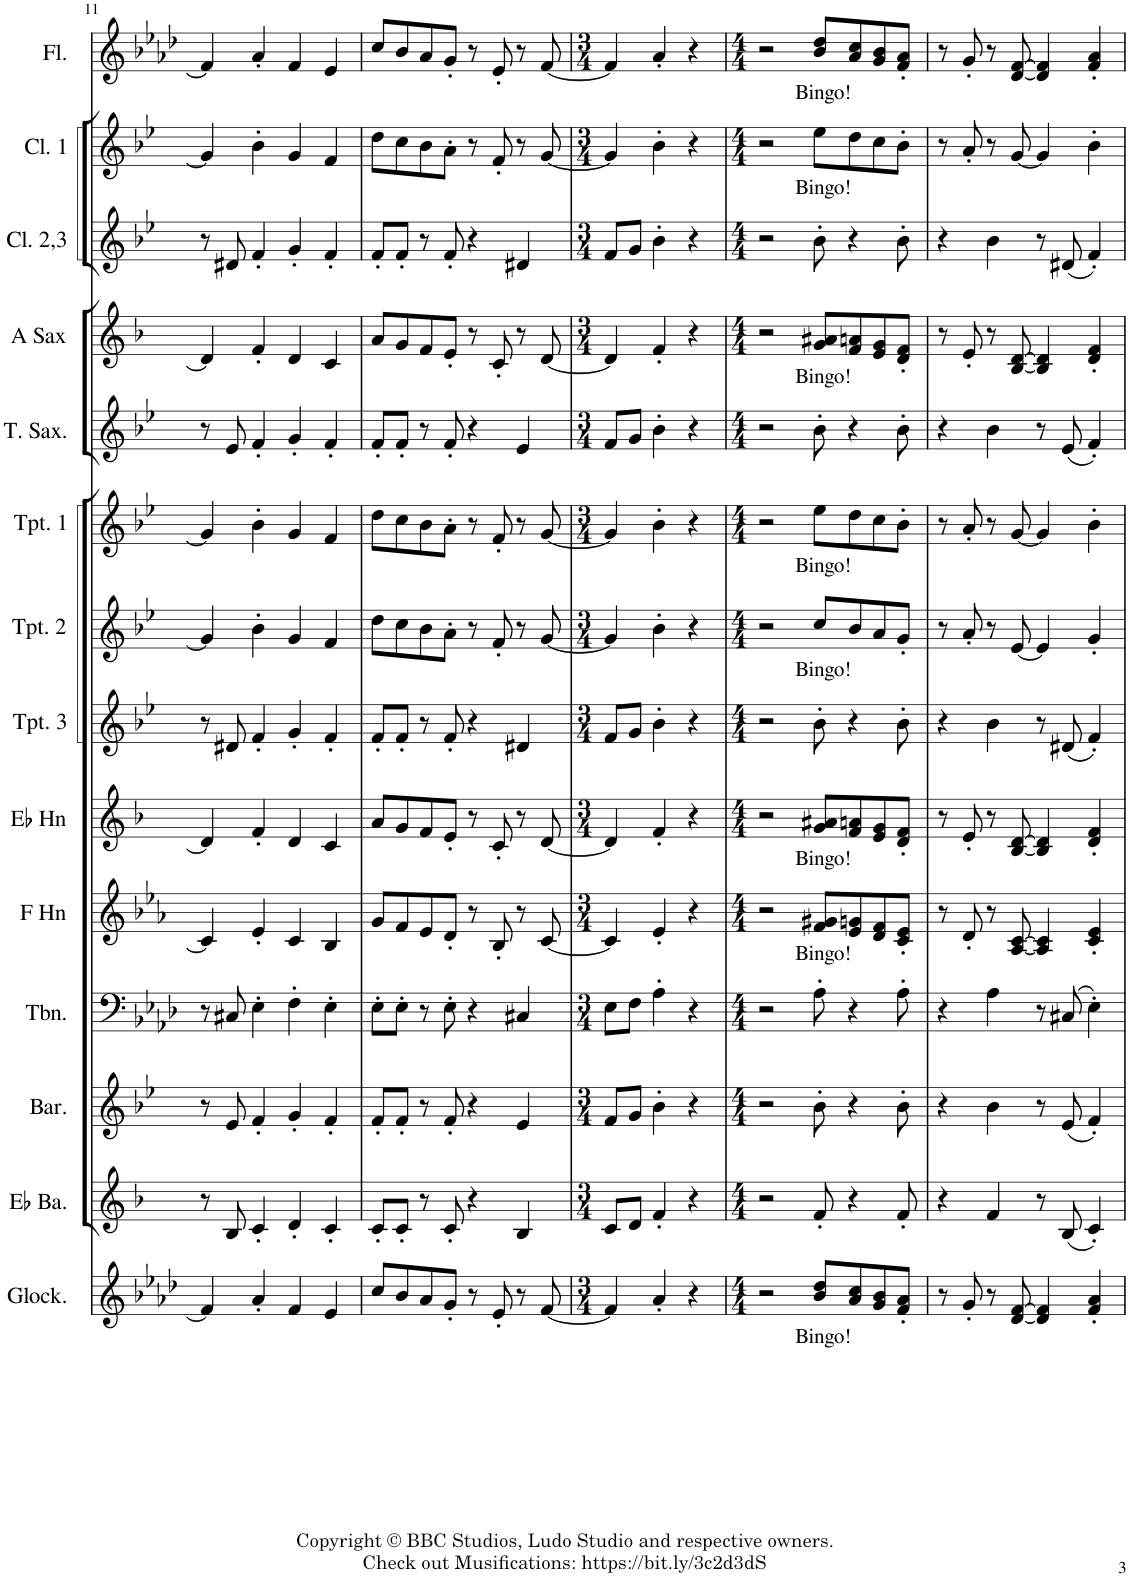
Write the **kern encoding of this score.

**kern	**text	**kern	**kern	**kern	**kern	**text	**kern	**text	**kern	**kern	**text	**kern	**text	**kern	**kern	**text	**kern	**kern	**text	**kern	**text
*part14	*part14	*part13	*part12	*part11	*part10	*part10	*part9	*part9	*part8	*part7	*part7	*part6	*part6	*part5	*part4	*part4	*part3	*part2	*part2	*part1	*part1
*staff14	*staff14	*staff13	*staff12	*staff11	*staff10	*staff10	*staff9	*staff9	*staff8	*staff7	*staff7	*staff6	*staff6	*staff5	*staff4	*staff4	*staff3	*staff2	*staff2	*staff1	*staff1
*I"Glockenspiel	*	*I"Eb Bass	*I"Baritone	*I"Trombone	*I"F Horn	*	*I"Eb Horn	*	*I"Bb Trumpet 3	*I"Bb Trumpet 2	*	*I"Bb Trumpet 1	*	*I"Tenor Saxophone	*I"Eb Alto Sax	*	*I"Bb Clarinet 2 &amp; 3	*I"Bb Clarinet 1	*	*I"Flute	*
*I'Glock.	*	*I'Eb Ba.	*I'Bar.	*I'Tbn.	*I'F Hn	*	*I'Eb Hn	*	*I'Tpt. 3	*I'Tpt. 2	*	*I'Tpt. 1	*	*I'T. Sax.	*I'A Sax	*	*I'Cl. 2,3	*I'Cl. 1	*	*I'Fl.	*
!!LO:PB:g=z
*clefG2	*	*clefG2	*clefG2	*clefF4	*clefG2	*	*clefG2	*	*clefG2	*clefG2	*	*clefG2	*	*clefG2	*clefG2	*	*clefG2	*clefG2	*	*clefG2	*
*Trd-14c-24	*	*Trd12c21	*Trd8c14	*	*Trd4c7	*	*Trd5c9	*	*Trd1c2	*Trd1c2	*	*Trd1c2	*	*Trd8c14	*Trd5c9	*	*Trd1c2	*Trd1c2	*	*	*
*k[b-e-a-d-]	*	*k[b-]	*k[b-e-]	*k[b-e-a-d-]	*k[b-e-a-]	*	*k[b-]	*	*k[b-e-]	*k[b-e-]	*	*k[b-e-]	*	*k[b-e-]	*k[b-]	*	*k[b-e-]	*k[b-e-]	*	*k[b-e-a-d-]	*
*M4/4	*	*M4/4	*M4/4	*M4/4	*M4/4	*	*M4/4	*	*M4/4	*M4/4	*	*M4/4	*	*M4/4	*M4/4	*	*M4/4	*M4/4	*	*M4/4	*
=11	=11	=11	=11	=11	=11	=11	=11	=11	=11	=11	=11	=11	=11	=11	=11	=11	=11	=11	=11	=11	=11
4f/]	.	8r	8r	8r	4c/]	.	4d/]	.	8r	4g/]	.	4g/]	.	8r	4d/]	.	8r	4g/]	.	4f/]	.
.	.	8B-/	8e-/	8C#X/	.	.	.	.	8d#X/	.	.	.	.	8e-/	.	.	8d#X/	.	.	.	.
4a-'/	.	4c'/	4f'/	4E-'\	4e-'/	.	4f'/	.	4f'/	4b-'\	.	4b-'\	.	4f'/	4f'/	.	4f'/	4b-'\	.	4a-'/	.
4f/	.	4d'/	4g'/	4F'\	4c/	.	4d/	.	4g'/	4g/	.	4g/	.	4g'/	4d/	.	4g'/	4g/	.	4f/	.
4e-/	.	4c'/	4f'/	4E-'\	4B-/	.	4c/	.	4f'/	4f/	.	4f/	.	4f'/	4c/	.	4f'/	4f/	.	4e-/	.
=12	=12	=12	=12	=12	=12	=12	=12	=12	=12	=12	=12	=12	=12	=12	=12	=12	=12	=12	=12	=12	=12
8cc/L	.	8c'/L	8f'/L	8E-'\L	8g/L	.	8a/L	.	8f'/L	8dd\L	.	8dd\L	.	8f'/L	8a/L	.	8f'/L	8dd\L	.	8cc/L	.
8b-/	.	8c'/J	8f'/J	8E-'\J	8f/	.	8g/	.	8f'/J	8cc\	.	8cc\	.	8f'/J	8g/	.	8f'/J	8cc\	.	8b-/	.
8a-/	.	8r	8r	8r	8e-/	.	8f/	.	8r	8b-\	.	8b-\	.	8r	8f/	.	8r	8b-\	.	8a-/	.
8g'/J	.	8c'/	8f'/	8E-'\	8d'/J	.	8e'/J	.	8f'/	8a'\J	.	8a'\J	.	8f'/	8e'/J	.	8f'/	8a'\J	.	8g'/J	.
8r	.	4r	4r	4r	8r	.	8r	.	4r	8r	.	8r	.	4r	8r	.	4r	8r	.	8r	.
8e-'/	.	.	.	.	8B-'/	.	8c'/	.	.	8f'/	.	8f'/	.	.	8c'/	.	.	8f'/	.	8e-'/	.
8r	.	4B-/	4e-/	4C#X/	8r	.	8r	.	4d#X/	8r	.	8r	.	4e-/	8r	.	4d#X/	8r	.	8r	.
[8f/	.	.	.	.	[8c/	.	[8d/	.	.	[8g/	.	[8g/	.	.	[8d/	.	.	[8g/	.	[8f/	.
=13	=13	=13	=13	=13	=13	=13	=13	=13	=13	=13	=13	=13	=13	=13	=13	=13	=13	=13	=13	=13	=13
*M3/4	*	*M3/4	*M3/4	*M3/4	*M3/4	*	*M3/4	*	*M3/4	*M3/4	*	*M3/4	*	*M3/4	*M3/4	*	*M3/4	*M3/4	*	*M3/4	*
4f/]	.	8c/L	8f/L	8E-\L	4c/]	.	4d/]	.	8f/L	4g/]	.	4g/]	.	8f/L	4d/]	.	8f/L	4g/]	.	4f/]	.
.	.	8d/J	8g/J	8F\J	.	.	.	.	8g/J	.	.	.	.	8g/J	.	.	8g/J	.	.	.	.
4a-'/	.	4f'/	4b-'\	4A-'\	4e-'/	.	4f'/	.	4b-'\	4b-'\	.	4b-'\	.	4b-'\	4f'/	.	4b-'\	4b-'\	.	4a-'/	.
4r	.	4r	4r	4r	4r	.	4r	.	4r	4r	.	4r	.	4r	4r	.	4r	4r	.	4r	.
=14	=14	=14	=14	=14	=14	=14	=14	=14	=14	=14	=14	=14	=14	=14	=14	=14	=14	=14	=14	=14	=14
*M4/4	*	*M4/4	*M4/4	*M4/4	*M4/4	*	*M4/4	*	*M4/4	*M4/4	*	*M4/4	*	*M4/4	*M4/4	*	*M4/4	*M4/4	*	*M4/4	*
2r	.	2r	2r	2r	2r	.	2r	.	2r	2r	.	2r	.	2r	2r	.	2r	2r	.	2r	.
!	!LO:LY:b	!	!	!	!	!LO:LY:b	!	!LO:LY:b	!	!	!LO:LY:b	!	!LO:LY:b	!	!	!LO:LY:b	!	!	!LO:LY:b	!	!LO:LY:b
8b-/ 8dd-/L	Bingo!	8f'/	8b-'\	8A-'\	8f/ 8g#X/L	Bingo!	8g/ 8a#X/L	Bingo!	8b-'\	8cc/L	Bingo!	8ee-\L	Bingo!	8b-'\	8g/ 8a#X/L	Bingo!	8b-'\	8ee-\L	Bingo!	8b-/ 8dd-/L	Bingo!
8a-/ 8cc/	.	4r	4r	4r	8e-/ 8gn/	.	8f/ 8an/	.	4r	8b-/	.	8dd\	.	4r	8f/ 8an/	.	4r	8dd\	.	8a-/ 8cc/	.
8g/ 8b-/	.	.	.	.	8d/ 8f/	.	8e/ 8g/	.	.	8a/	.	8cc\	.	.	8e/ 8g/	.	.	8cc\	.	8g/ 8b-/	.
8f/' 8a-/'J	.	8f'/	8b-'\	8A-'\	8c/' 8e-/'J	.	8d/' 8f/'J	.	8b-'\	8g'/J	.	8b-'\J	.	8b-'\	8d/' 8f/'J	.	8b-'\	8b-'\J	.	8f/' 8a-/'J	.
=15	=15	=15	=15	=15	=15	=15	=15	=15	=15	=15	=15	=15	=15	=15	=15	=15	=15	=15	=15	=15	=15
8r	.	4r	4r	4r	8r	.	8r	.	4r	8r	.	8r	.	4r	8r	.	4r	8r	.	8r	.
8g'/	.	.	.	.	8d'/	.	8e'/	.	.	8a'/	.	8a'/	.	.	8e'/	.	.	8a'/	.	8g'/	.
8r	.	4f/	4b-\	4A-\	8r	.	8r	.	4b-\	8r	.	8r	.	4b-\	8r	.	4b-\	8r	.	8r	.
[8d-/ [8f/	.	.	.	.	[8A-/ [8c/	.	[8B-/ [8d/	.	.	[8e-/	.	[8g/	.	.	[8B-/ [8d/	.	.	[8g/	.	[8d-/ [8f/	.
4d-/] 4f/]	.	8r	8r	8r	4A-/] 4c/]	.	4B-/] 4d/]	.	8r	4e-/]	.	4g/]	.	8r	4B-/] 4d/]	.	8r	4g/]	.	4d-/] 4f/]	.
.	.	(8B-/	(8e-/	(8C#X/	.	.	.	.	(8d#X/	.	.	.	.	(8e-/	.	.	(8d#X/	.	.	.	.
4f/' 4a-/'	.	4c'/)	4f'/)	4E-'\)	4c/' 4e-/'	.	4d/' 4f/'	.	4f'/)	4g'/	.	4b-'\	.	4f'/)	4d/' 4f/'	.	4f'/)	4b-'\	.	4f/' 4a-/'	.
=	=	=	=	=	=	=	=	=	=	=	=	=	=	=	=	=	=	=	=	=	=
*-	*-	*-	*-	*-	*-	*-	*-	*-	*-	*-	*-	*-	*-	*-	*-	*-	*-	*-	*-	*-	*-
